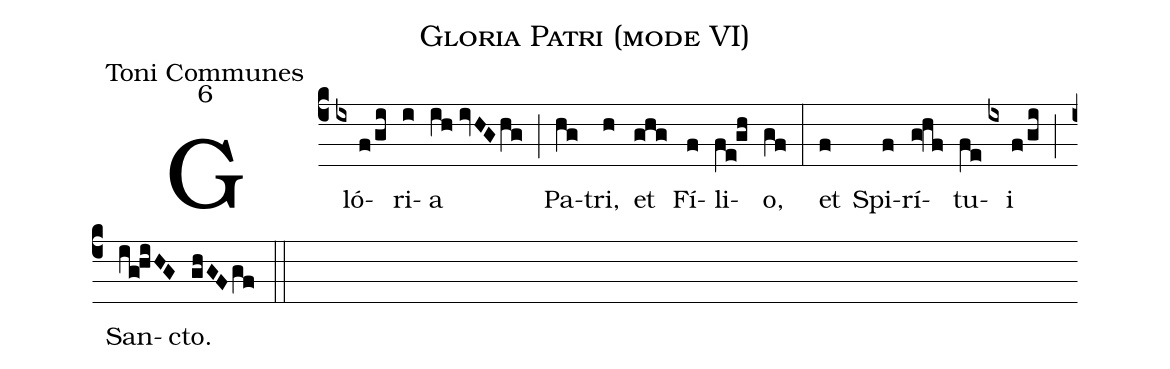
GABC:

name:Gloria Patri (mode VI);
office-part:Toni Communes;
mode:6;
%%
(c4)Gló(ix//f/gi)ri(i)a(ih//ivHG/hg) (;) Pa-(hg)tri,(h) et(ghg) Fí(f)li(fe!gh)o,(gf) (:) et(f) Spi(f)rí(g!hf)tu(fe)i(ix//f/gi) (;) San(ig!hiHG)cto.(ghGF/gf) (::)
